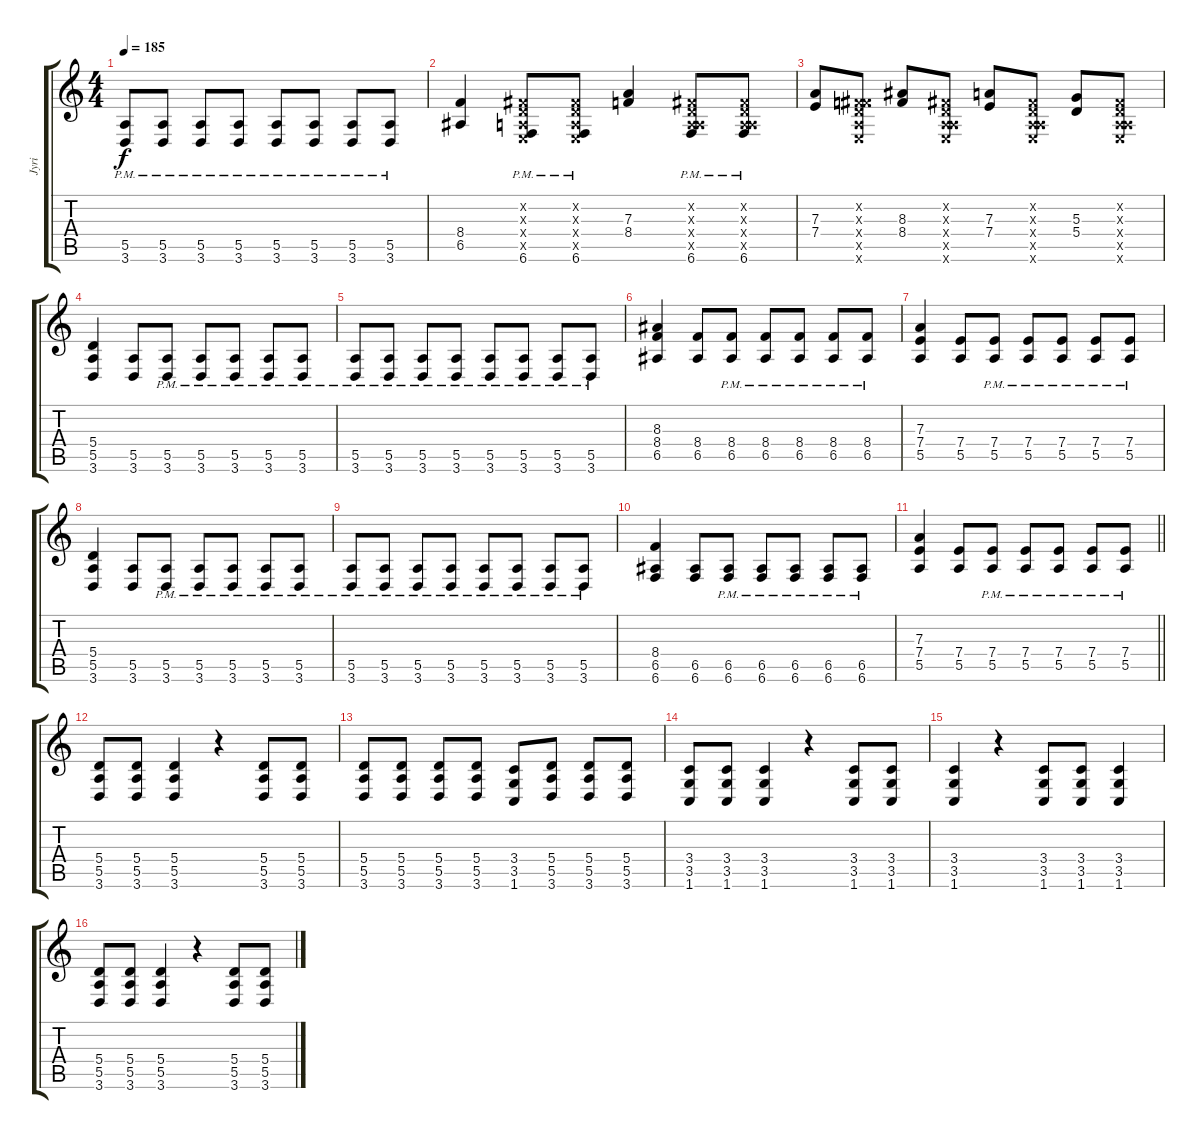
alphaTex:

\track ("Jyri" "Jyri") {instrument distortionguitar}
\staff {score tabs}
\tuning (B3 Gb3 D3 A2 E2 B1) {hide}
\ts (4 4)
\tempo 185
\clef g2
\ks c
(5.5{pm} 3.6{pm}).8{dy f} (5.5{pm} 3.6{pm}).8 (5.5{pm} 3.6{pm}).8 (5.5{pm} 3.6{pm}).8 (5.5{pm} 3.6{pm}).8 (5.5{pm} 3.6{pm}).8 (5.5{pm} 3.6{pm}).8 (5.5{pm} 3.6{pm}).8 |
(8.4 6.5).4 (0.2{x} 0.3{x} 0.4{x} 0.5{x} 6.6{pm}).8 (0.2{x} 0.3{x} 0.4{x} 0.5{x} 6.6{pm}).8 (7.3 8.4).4 (0.2{x} 0.3{x} 0.4{x} 5.5{x} 6.6{pm}).8 (0.2{x} 0.3{x} 0.4{x} 5.5{x} 6.6{pm}).8 |
(7.3 7.4).8 (0.2{x} 0.3{x} 8.4{x} 5.5{x} 5.6{x}).8 (8.3 8.4).8 (0.2{x} 0.3{x} 0.4{x} 5.5{x} 5.6{x}).8 (7.3 7.4).8 (0.2{x} 0.3{x} 0.4{x} 5.5{x} 5.6{x}).8 (5.3 5.4).8 (0.2{x} 0.3{x} 0.4{x} 5.5{x} 5.6{x}).8 |
(5.4 5.5 3.6).4{volume 15 instrument distortionguitar} (5.5 3.6).8 (5.5{pm} 3.6{pm}).8 (5.5{pm} 3.6{pm}).8 (5.5{pm} 3.6{pm}).8 (5.5{pm} 3.6{pm}).8 (5.5{pm} 3.6{pm}).8 |
(5.5{pm} 3.6{pm}).8 (5.5{pm} 3.6{pm}).8 (5.5{pm} 3.6{pm}).8 (5.5{pm} 3.6{pm}).8 (5.5{pm} 3.6{pm}).8 (5.5{pm} 3.6{pm}).8 (5.5{pm} 3.6{pm}).8 (5.5{pm} 3.6{pm}).8 |
(8.3 8.4 6.5).4{volume 15 instrument distortionguitar} (8.4 6.5).8 (8.4{pm} 6.5{pm}).8 (8.4{pm} 6.5{pm}).8 (8.4{pm} 6.5{pm}).8 (8.4{pm} 6.5{pm}).8 (8.4{pm} 6.5{pm}).8 |
(7.3 7.4 5.5).4{volume 15 instrument distortionguitar} (7.4 5.5).8 (7.4{pm} 5.5{pm}).8 (7.4{pm} 5.5{pm}).8 (7.4{pm} 5.5{pm}).8 (7.4{pm} 5.5{pm}).8 (7.4{pm} 5.5{pm}).8 |
(5.4 5.5 3.6).4{volume 15 instrument distortionguitar} (5.5 3.6).8 (5.5{pm} 3.6{pm}).8 (5.5{pm} 3.6{pm}).8 (5.5{pm} 3.6{pm}).8 (5.5{pm} 3.6{pm}).8 (5.5{pm} 3.6{pm}).8 |
(5.5{pm} 3.6{pm}).8 (5.5{pm} 3.6{pm}).8 (5.5{pm} 3.6{pm}).8 (5.5{pm} 3.6{pm}).8 (5.5{pm} 3.6{pm}).8 (5.5{pm} 3.6{pm}).8 (5.5{pm} 3.6{pm}).8 (5.5{pm} 3.6{pm}).8 |
(8.4 6.5 6.6).4{volume 15 instrument distortionguitar} (6.5 6.6).8 (6.5{pm} 6.6{pm}).8 (6.5{pm} 6.6{pm}).8 (6.5{pm} 6.6{pm}).8 (6.5{pm} 6.6{pm}).8 (6.5{pm} 6.6{pm}).8 |
\barLineRight lightlight
(7.3 7.4 5.5).4{volume 15 instrument distortionguitar} (7.4 5.5).8 (7.4{pm} 5.5{pm}).8 (7.4{pm} 5.5{pm}).8 (7.4{pm} 5.5{pm}).8 (7.4{pm} 5.5{pm}).8 (7.4{pm} 5.5{pm}).8 |
(5.4 5.5 3.6).8 (5.4 5.5 3.6).8 (5.4 5.5 3.6).4 r.4 (5.4 5.5 3.6).8 (5.4 5.5 3.6).8 |
(5.4 5.5 3.6).8 (5.4 5.5 3.6).8 (5.4 5.5 3.6).8 (5.4 5.5 3.6).8 (3.4 3.5 1.6).8 (5.4 5.5 3.6).8 (5.4 5.5 3.6).8 (5.4 5.5 3.6).8 |
(3.4 3.5 1.6).8 (3.4 3.5 1.6).8 (3.4 3.5 1.6).4 r.4 (3.4 3.5 1.6).8 (3.4 3.5 1.6).8 |
(3.4 3.5 1.6).4 r.4 (3.4 3.5 1.6).8 (3.4 3.5 1.6).8 (3.4 3.5 1.6).4 |
(5.4 5.5 3.6).8 (5.4 5.5 3.6).8 (5.4 5.5 3.6).4 r.4 (5.4 5.5 3.6).8 (5.4 5.5 3.6).8
